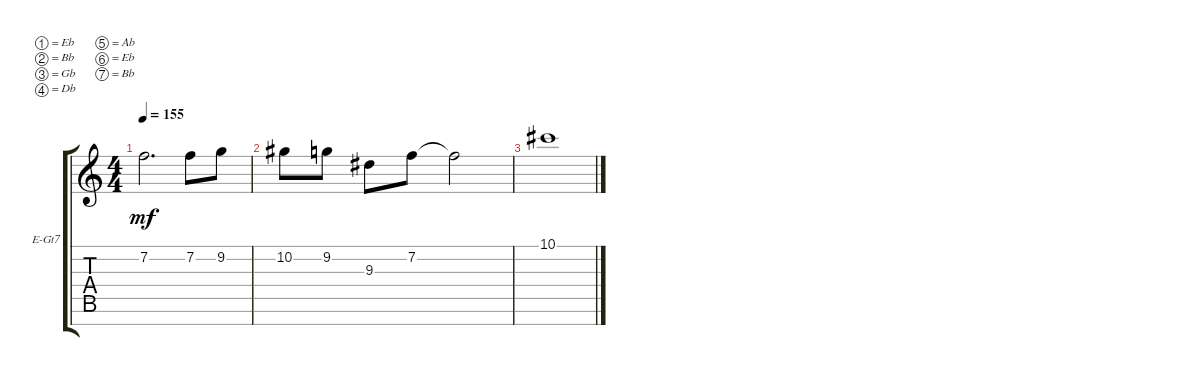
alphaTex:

\defaultSystemsLayout 4
\bracketExtendMode groupsimilarinstruments
\firstSystemTrackNameOrientation horizontal
\otherSystemsTrackNameOrientation horizontal
\track ("Electric Guitar" "E-Gt7") {instrument distortionguitar}
\staff {score tabs}
\tuning (Eb4 Bb3 Gb3 Db3 Ab2 Eb2 Bb1)
\ts (4 4)
\tempo 155
\clef g2
\scale
0.333333
\ks c
7.2{t}.2{d dy mf} 7.2.8 9.2.8 |
\scale
0.333333 10.2.8 9.2.8 9.3.8 7.2.8 7.2{t}.2 |
\scale
0.333333 10.1.1 |
\scale
0.333333 |
\scale
0.333333 |
\scale
0.333333 |
\scale
0.333333 |
\scale
0.333333 |
\scale
0.333333 |
\scale
0.333333 |
\scale
0.333333 |
\scale
0.333333 |
\scale
0.333333 |
\scale
0.333333 |
\scale
0.333333 |
\scale
0.333333
